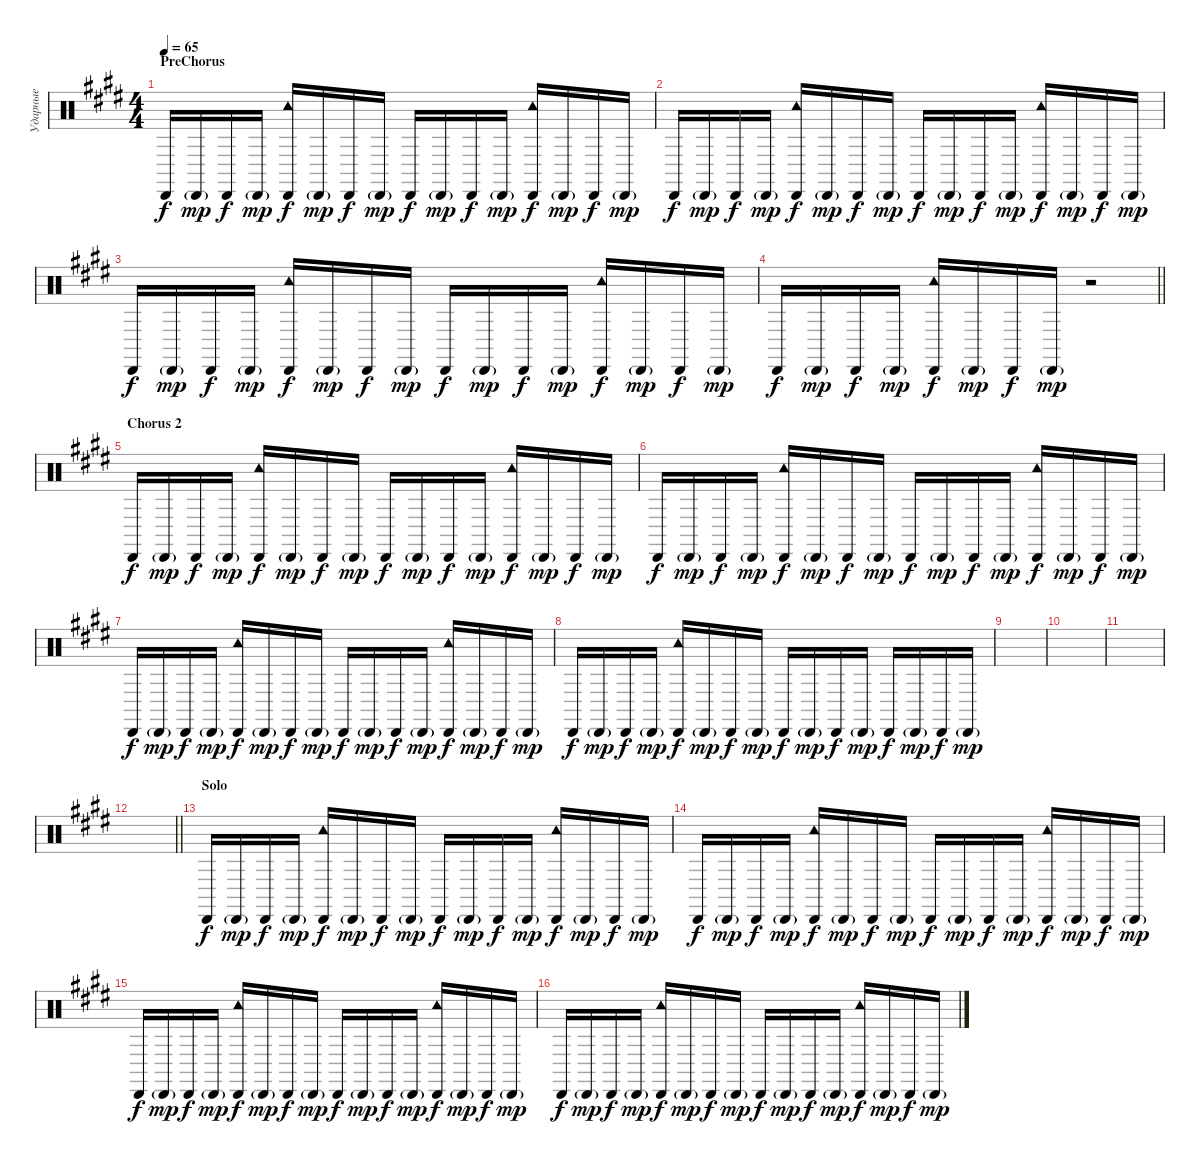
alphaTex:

\track ("Ударные" "Ударные") {instrument percussion}
\staff {score}
\articulation defaults
\ts (4 4)
\section ("" "PreChorus")
\tempo 65
\clef neutral
\ks e "Cabasa (hit)".16{dy f} "Cabasa (hit)"{g}.16{dy mp} "Cabasa (hit)".16{dy f} "Cabasa (hit)"{g}.16{dy mp}
("Cabasa (hit)" "Tambourine (hit)").16{dy f} "Cabasa (hit)"{g}.16{dy mp} "Cabasa (hit)".16{dy f} "Cabasa (hit)"{g}.16{dy mp} "Cabasa (hit)".16{dy f} "Cabasa (hit)"{g}.16{dy mp} "Cabasa (hit)".16{dy f} "Cabasa (hit)"{g}.16{dy mp} ("Cabasa (hit)" "Tambourine (hit)").16{dy f} "Cabasa (hit)"{g}.16{dy mp} "Cabasa (hit)".16{dy f} "Cabasa (hit)"{g}.16{dy mp} |
"Cabasa (hit)".16{dy f} "Cabasa (hit)"{g}.16{dy mp} "Cabasa (hit)".16{dy f} "Cabasa (hit)"{g}.16{dy mp} ("Cabasa (hit)" "Tambourine (hit)").16{dy f} "Cabasa (hit)"{g}.16{dy mp} "Cabasa (hit)".16{dy f} "Cabasa (hit)"{g}.16{dy mp} "Cabasa (hit)".16{dy f} "Cabasa (hit)"{g}.16{dy mp} "Cabasa (hit)".16{dy f} "Cabasa (hit)"{g}.16{dy mp} ("Cabasa (hit)" "Tambourine (hit)").16{dy f} "Cabasa (hit)"{g}.16{dy mp} "Cabasa (hit)".16{dy f} "Cabasa (hit)"{g}.16{dy mp} |
"Cabasa (hit)".16{dy f} "Cabasa (hit)"{g}.16{dy mp} "Cabasa (hit)".16{dy f} "Cabasa (hit)"{g}.16{dy mp} ("Cabasa (hit)" "Tambourine (hit)").16{dy f} "Cabasa (hit)"{g}.16{dy mp} "Cabasa (hit)".16{dy f} "Cabasa (hit)"{g}.16{dy mp} "Cabasa (hit)".16{dy f} "Cabasa (hit)"{g}.16{dy mp} "Cabasa (hit)".16{dy f} "Cabasa (hit)"{g}.16{dy mp} ("Cabasa (hit)" "Tambourine (hit)").16{dy f} "Cabasa (hit)"{g}.16{dy mp} "Cabasa (hit)".16{dy f} "Cabasa (hit)"{g}.16{dy mp} |
\barLineRight lightlight "Cabasa (hit)".16{dy f} "Cabasa (hit)"{g}.16{dy mp} "Cabasa (hit)".16{dy f} "Cabasa (hit)"{g}.16{dy mp}
("Cabasa (hit)" "Tambourine (hit)").16{dy f} "Cabasa (hit)"{g}.16{dy mp} "Cabasa (hit)".16{dy f} "Cabasa (hit)"{g}.16{dy mp} r.2 |
\section ("" "Chorus 2")
"Cabasa (hit)".16{dy f} "Cabasa (hit)"{g}.16{dy mp} "Cabasa (hit)".16{dy f} "Cabasa (hit)"{g}.16{dy mp} ("Cabasa (hit)" "Tambourine (hit)").16{dy f} "Cabasa (hit)"{g}.16{dy mp} "Cabasa (hit)".16{dy f} "Cabasa (hit)"{g}.16{dy mp} "Cabasa (hit)".16{dy f} "Cabasa (hit)"{g}.16{dy mp} "Cabasa (hit)".16{dy f} "Cabasa (hit)"{g}.16{dy mp} ("Cabasa (hit)" "Tambourine (hit)").16{dy f} "Cabasa (hit)"{g}.16{dy mp} "Cabasa (hit)".16{dy f} "Cabasa (hit)"{g}.16{dy mp} |
"Cabasa (hit)".16{dy f} "Cabasa (hit)"{g}.16{dy mp} "Cabasa (hit)".16{dy f} "Cabasa (hit)"{g}.16{dy mp} ("Cabasa (hit)" "Tambourine (hit)").16{dy f} "Cabasa (hit)"{g}.16{dy mp} "Cabasa (hit)".16{dy f} "Cabasa (hit)"{g}.16{dy mp} "Cabasa (hit)".16{dy f} "Cabasa (hit)"{g}.16{dy mp} "Cabasa (hit)".16{dy f} "Cabasa (hit)"{g}.16{dy mp} ("Cabasa (hit)" "Tambourine (hit)").16{dy f} "Cabasa (hit)"{g}.16{dy mp} "Cabasa (hit)".16{dy f} "Cabasa (hit)"{g}.16{dy mp} |
"Cabasa (hit)".16{dy f} "Cabasa (hit)"{g}.16{dy mp} "Cabasa (hit)".16{dy f} "Cabasa (hit)"{g}.16{dy mp} ("Cabasa (hit)" "Tambourine (hit)").16{dy f} "Cabasa (hit)"{g}.16{dy mp} "Cabasa (hit)".16{dy f} "Cabasa (hit)"{g}.16{dy mp} "Cabasa (hit)".16{dy f} "Cabasa (hit)"{g}.16{dy mp} "Cabasa (hit)".16{dy f} "Cabasa (hit)"{g}.16{dy mp} ("Cabasa (hit)" "Tambourine (hit)").16{dy f} "Cabasa (hit)"{g}.16{dy mp} "Cabasa (hit)".16{dy f} "Cabasa (hit)"{g}.16{dy mp} |
"Cabasa (hit)".16{dy f} "Cabasa (hit)"{g}.16{dy mp} "Cabasa (hit)".16{dy f} "Cabasa (hit)"{g}.16{dy mp} ("Cabasa (hit)" "Tambourine (hit)").16{dy f} "Cabasa (hit)"{g}.16{dy mp} "Cabasa (hit)".16{dy f} "Cabasa (hit)"{g}.16{dy mp} "Cabasa (hit)".16{dy f} "Cabasa (hit)"{g}.16{dy mp} "Cabasa (hit)".16{dy f} "Cabasa (hit)"{g}.16{dy mp} "Cabasa (hit)".16{dy f} "Cabasa (hit)"{g}.16{dy mp} "Cabasa (hit)".16{dy f} "Cabasa (hit)"{g}.16{dy mp} |
|
|
|
\barLineRight lightlight
|
\section ("" "Solo")
"Cabasa (hit)".16{dy f} "Cabasa (hit)"{g}.16{dy mp} "Cabasa (hit)".16{dy f} "Cabasa (hit)"{g}.16{dy mp} ("Cabasa (hit)" "Tambourine (hit)").16{dy f} "Cabasa (hit)"{g}.16{dy mp} "Cabasa (hit)".16{dy f} "Cabasa (hit)"{g}.16{dy mp} "Cabasa (hit)".16{dy f} "Cabasa (hit)"{g}.16{dy mp} "Cabasa (hit)".16{dy f} "Cabasa (hit)"{g}.16{dy mp} ("Cabasa (hit)" "Tambourine (hit)").16{dy f} "Cabasa (hit)"{g}.16{dy mp} "Cabasa (hit)".16{dy f} "Cabasa (hit)"{g}.16{dy mp} |
"Cabasa (hit)".16{dy f} "Cabasa (hit)"{g}.16{dy mp} "Cabasa (hit)".16{dy f} "Cabasa (hit)"{g}.16{dy mp} ("Cabasa (hit)" "Tambourine (hit)").16{dy f} "Cabasa (hit)"{g}.16{dy mp} "Cabasa (hit)".16{dy f} "Cabasa (hit)"{g}.16{dy mp} "Cabasa (hit)".16{dy f} "Cabasa (hit)"{g}.16{dy mp} "Cabasa (hit)".16{dy f} "Cabasa (hit)"{g}.16{dy mp} ("Cabasa (hit)" "Tambourine (hit)").16{dy f} "Cabasa (hit)"{g}.16{dy mp} "Cabasa (hit)".16{dy f} "Cabasa (hit)"{g}.16{dy mp} |
"Cabasa (hit)".16{dy f} "Cabasa (hit)"{g}.16{dy mp} "Cabasa (hit)".16{dy f} "Cabasa (hit)"{g}.16{dy mp} ("Cabasa (hit)" "Tambourine (hit)").16{dy f} "Cabasa (hit)"{g}.16{dy mp} "Cabasa (hit)".16{dy f} "Cabasa (hit)"{g}.16{dy mp} "Cabasa (hit)".16{dy f} "Cabasa (hit)"{g}.16{dy mp} "Cabasa (hit)".16{dy f} "Cabasa (hit)"{g}.16{dy mp} ("Cabasa (hit)" "Tambourine (hit)").16{dy f} "Cabasa (hit)"{g}.16{dy mp} "Cabasa (hit)".16{dy f} "Cabasa (hit)"{g}.16{dy mp} |
"Cabasa (hit)".16{dy f} "Cabasa (hit)"{g}.16{dy mp} "Cabasa (hit)".16{dy f} "Cabasa (hit)"{g}.16{dy mp} ("Cabasa (hit)" "Tambourine (hit)").16{dy f} "Cabasa (hit)"{g}.16{dy mp} "Cabasa (hit)".16{dy f} "Cabasa (hit)"{g}.16{dy mp} "Cabasa (hit)".16{dy f} "Cabasa (hit)"{g}.16{dy mp} "Cabasa (hit)".16{dy f} "Cabasa (hit)"{g}.16{dy mp} ("Cabasa (hit)" "Tambourine (hit)").16{dy f} "Cabasa (hit)"{g}.16{dy mp} "Cabasa (hit)".16{dy f} "Cabasa (hit)"{g}.16{dy mp}
